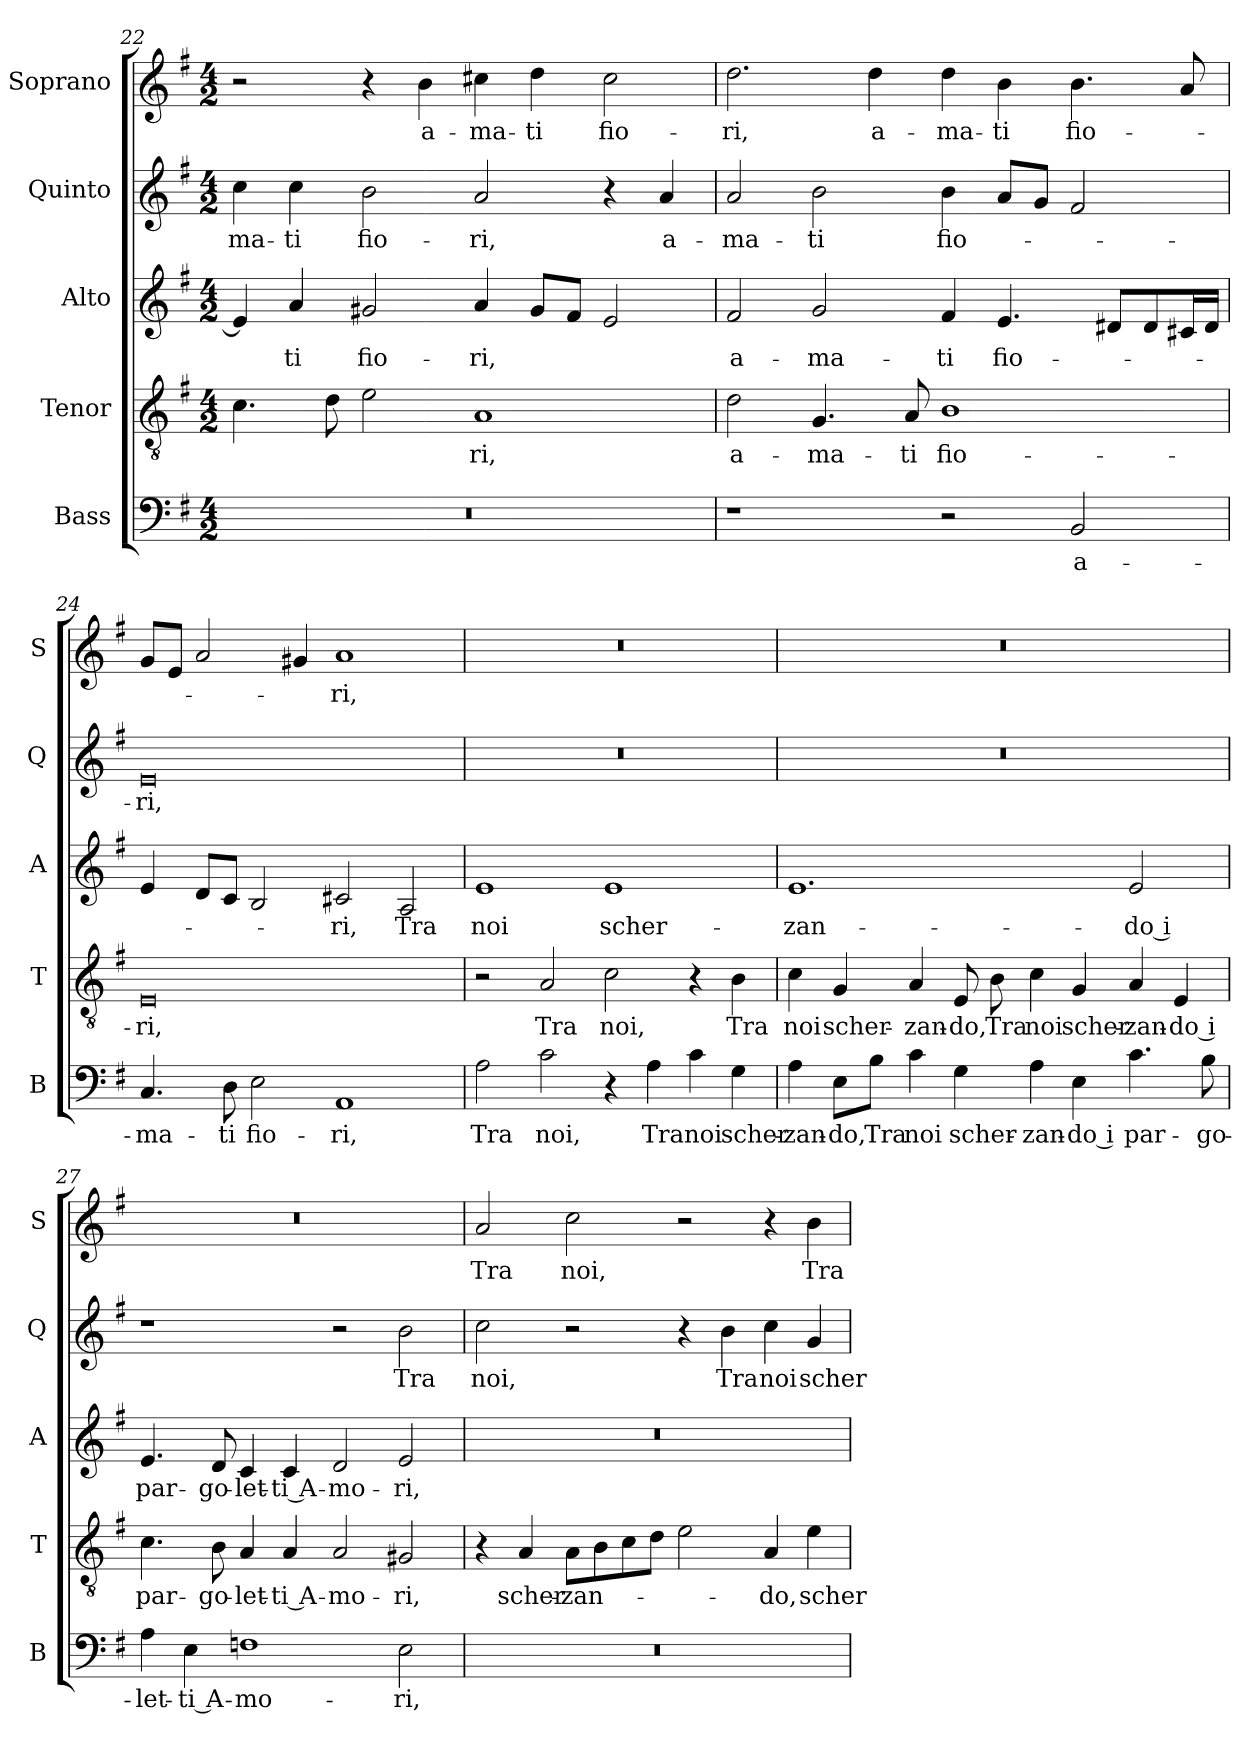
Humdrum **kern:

**kern	**text	**kern	**text	**kern	**text	**kern	**text	**kern	**text
*part5	*part5	*part4	*part4	*part3	*part3	*part2	*part2	*part1	*part1
*staff5	*staff5	*staff4	*staff4	*staff3	*staff3	*staff2	*staff2	*staff1	*staff1
*I"Bass	*	*I"Tenor	*	*I"Alto	*	*I"Quinto	*	*I"Soprano	*
*I'B	*	*I'T	*	*I'A	*	*I'Q	*	*I'S	*
!!LO:LB:g=z
*clefF4	*	*clefGv2	*	*clefG2	*	*clefG2	*	*clefG2	*
*k[f#]	*	*k[f#]	*	*k[f#]	*	*k[f#]	*	*k[f#]	*
*G:	*	*G:	*	*G:	*	*G:	*	*G:	*
*M4/2	*	*M4/2	*	*M4/2	*	*M4/2	*	*M4/2	*
=22	=22	=22	=22	=22	=22	=22	=22	=22	=22
!	!	!	!	!	!	!	!LO:LY:b	!	!
0r	.	4.c\	.	4e/]	.	4cc\	-ma-	2r	.
!	!	!	!	!	!LO:LY:b	!	!LO:LY:b	!	!
.	.	.	.	4a/	-ti	4cc\	-ti	.	.
.	.	8d\	.	.	.	.	.	.	.
!	!	!	!	!	!LO:LY:b	!	!LO:LY:b	!	!
.	.	2e\	.	2g#X/	fio-	2b\	fio-	4r	.
!	!	!	!	!	!	!	!	!	!LO:LY:b
.	.	.	.	.	.	.	.	4b\	a-
!	!	!	!LO:LY:b	!	!LO:LY:b	!	!LO:LY:b	!	!LO:LY:b
.	.	1A	-ri,	4a/	-ri,	2a/	-ri,	4cc#X\	-ma-
!	!	!	!	!	!	!	!	!	!LO:LY:b
.	.	.	.	8g#/L	.	.	.	4dd\	-ti
.	.	.	.	8f#/J	.	.	.	.	.
!	!	!	!	!	!	!	!	!	!LO:LY:b
.	.	.	.	2e/	.	4r	.	2cc#\	fio-
!	!	!	!	!	!	!	!LO:LY:b	!	!
.	.	.	.	.	.	4a/	a-	.	.
=23	=23	=23	=23	=23	=23	=23	=23	=23	=23
!	!	!	!LO:LY:b	!	!LO:LY:b	!	!LO:LY:b	!	!LO:LY:b
1r	.	2d\	a-	2f#/	a-	2a/	-ma-	2.dd\	-ri,
!	!	!	!LO:LY:b	!	!LO:LY:b	!	!LO:LY:b	!	!
.	.	4.G/	-ma-	2g/	-ma-	2b\	-ti	.	.
!	!	!	!	!	!	!	!	!	!LO:LY:b
.	.	.	.	.	.	.	.	4dd\	a-
!	!	!	!LO:LY:b	!	!	!	!	!	!
.	.	8A/	-ti	.	.	.	.	.	.
!	!	!	!LO:LY:b	!	!LO:LY:b	!	!LO:LY:b	!	!LO:LY:b
2r	.	1B	fio-	4f#/	-ti	4b\	fio-	4dd\	-ma-
!	!	!	!	!	!LO:LY:b	!	!	!	!LO:LY:b
.	.	.	.	4.e/	fio-	8a/L	.	4b\	-ti
.	.	.	.	.	.	8g/J	.	.	.
!	!LO:LY:b	!	!	!	!	!	!	!	!LO:LY:b
2BB/	a-	.	.	.	.	2f#/	.	4.b\	fio-
.	.	.	.	8d#X/L	.	.	.	.	.
.	.	.	.	8d#/	.	.	.	.	.
.	.	.	.	16c#X/L	.	.	.	8a/	.
.	.	.	.	16d#/JJ	.	.	.	.	.
=24	=24	=24	=24	=24	=24	=24	=24	=24	=24
!	!LO:LY:b	!	!LO:LY:b	!	!	!	!LO:LY:b	!	!
4.C/	-ma-	0E	-ri,	4e/	.	0e	-ri,	8g/L	.
.	.	.	.	.	.	.	.	8e/J	.
.	.	.	.	8d/L	.	.	.	2a/	.
!	!LO:LY:b	!	!	!	!	!	!	!	!
8D\	-ti	.	.	8c/J	.	.	.	.	.
!	!LO:LY:b	!	!	!	!	!	!	!	!
2E\	fio-	.	.	2B/	.	.	.	.	.
.	.	.	.	.	.	.	.	4g#X/	.
!	!LO:LY:b	!	!	!	!LO:LY:b	!	!	!	!LO:LY:b
1AA	-ri,	.	.	2c#X/	-ri,	.	.	1a	-ri,
!	!	!	!	!	!LO:LY:b	!	!	!	!
.	.	.	.	2A/	Tra	.	.	.	.
!!LO:LB:g=z
=25	=25	=25	=25	=25	=25	=25	=25	=25	=25
!	!LO:LY:b	!	!	!	!LO:LY:b	!	!	!	!
2A\	Tra	2r	.	1e	noi	0r	.	0r	.
!	!LO:LY:b	!	!LO:LY:b	!	!	!	!	!	!
2c\	noi,	2A/	Tra	.	.	.	.	.	.
!	!	!	!LO:LY:b	!	!LO:LY:b	!	!	!	!
4r	.	2c\	noi,	1e	scher-	.	.	.	.
!	!LO:LY:b	!	!	!	!	!	!	!	!
4A\	Tra	.	.	.	.	.	.	.	.
!	!LO:LY:b	!	!	!	!	!	!	!	!
4c\	noi	4r	.	.	.	.	.	.	.
!	!LO:LY:b	!	!LO:LY:b	!	!	!	!	!	!
4G\	scher-	4B\	Tra	.	.	.	.	.	.
=26	=26	=26	=26	=26	=26	=26	=26	=26	=26
!	!LO:LY:b	!	!LO:LY:b	!	!LO:LY:b	!	!	!	!
4A\	-zan-	4c\	noi	1.e	-zan-	0r	.	0r	.
!	!LO:LY:b	!	!LO:LY:b	!	!	!	!	!	!
8E\L	-do,	4G/	scher-	.	.	.	.	.	.
!	!LO:LY:b	!	!	!	!	!	!	!	!
8B\J	Tra	.	.	.	.	.	.	.	.
!	!LO:LY:b	!	!LO:LY:b	!	!	!	!	!	!
4c\	noi	4A/	-zan-	.	.	.	.	.	.
!	!LO:LY:b	!	!LO:LY:b	!	!	!	!	!	!
4G\	scher-	8E/	-do,	.	.	.	.	.	.
!	!	!	!LO:LY:b	!	!	!	!	!	!
.	.	8B\	Tra	.	.	.	.	.	.
!	!LO:LY:b	!	!LO:LY:b	!	!	!	!	!	!
4A\	-zan-	4c\	noi	.	.	.	.	.	.
!	!LO:LY:b	!	!LO:LY:b	!	!	!	!	!	!
4E\	-do i	4G/	scher-	.	.	.	.	.	.
!	!LO:LY:b	!	!LO:LY:b	!	!LO:LY:b	!	!	!	!
4.c\	par-	4A/	-zan-	2e/	-do i	.	.	.	.
!	!	!	!LO:LY:b	!	!	!	!	!	!
.	.	4E/	-do i	.	.	.	.	.	.
!	!LO:LY:b	!	!	!	!	!	!	!	!
8B\	-go-	.	.	.	.	.	.	.	.
=27	=27	=27	=27	=27	=27	=27	=27	=27	=27
!	!LO:LY:b	!	!LO:LY:b	!	!LO:LY:b	!	!	!	!
4A\	-let-	4.c\	par-	4.e/	par-	1r	.	0r	.
!	!LO:LY:b	!	!	!	!	!	!	!	!
4E\	-ti A-	.	.	.	.	.	.	.	.
!	!	!	!LO:LY:b	!	!LO:LY:b	!	!	!	!
.	.	8B\	-go-	8d/	-go-	.	.	.	.
!	!LO:LY:b	!	!LO:LY:b	!	!LO:LY:b	!	!	!	!
1Fn	-mo-	4A/	-let-	4c/	-let-	.	.	.	.
!	!	!	!LO:LY:b	!	!LO:LY:b	!	!	!	!
.	.	4A/	-ti A-	4c/	-ti A-	.	.	.	.
!	!	!	!LO:LY:b	!	!LO:LY:b	!	!	!	!
.	.	2A/	-mo-	2d/	-mo-	2r	.	.	.
!	!LO:LY:b	!	!LO:LY:b	!	!LO:LY:b	!	!LO:LY:b	!	!
2E\	-ri,	2G#X/	-ri,	2e/	-ri,	2b\	Tra	.	.
!!LO:PB:g=z
=28	=28	=28	=28	=28	=28	=28	=28	=28	=28
!	!	!	!	!	!	!	!LO:LY:b	!	!LO:LY:b
0r	.	4r	.	0r	.	2cc\	noi,	2a/	Tra
!	!	!	!LO:LY:b	!	!	!	!	!	!
.	.	4A/	scher-	.	.	.	.	.	.
!	!	!	!LO:LY:b	!	!	!	!	!	!LO:LY:b
.	.	8A\L	-zan-	.	.	2r	.	2cc\	noi,
.	.	8B\	.	.	.	.	.	.	.
.	.	8c\	.	.	.	.	.	.	.
.	.	8d\J	.	.	.	.	.	.	.
.	.	2e\	.	.	.	4r	.	2r	.
!	!	!	!	!	!	!	!LO:LY:b	!	!
.	.	.	.	.	.	4b\	Tra	.	.
!	!	!	!LO:LY:b	!	!	!	!LO:LY:b	!	!
.	.	4A/	-do,	.	.	4cc\	noi	4r	.
!	!	!	!LO:LY:b	!	!	!	!LO:LY:b	!	!LO:LY:b
.	.	4e\	scher-	.	.	4g/	scher-	4b\	Tra
=	=	=	=	=	=	=	=	=	=
*-	*-	*-	*-	*-	*-	*-	*-	*-	*-
